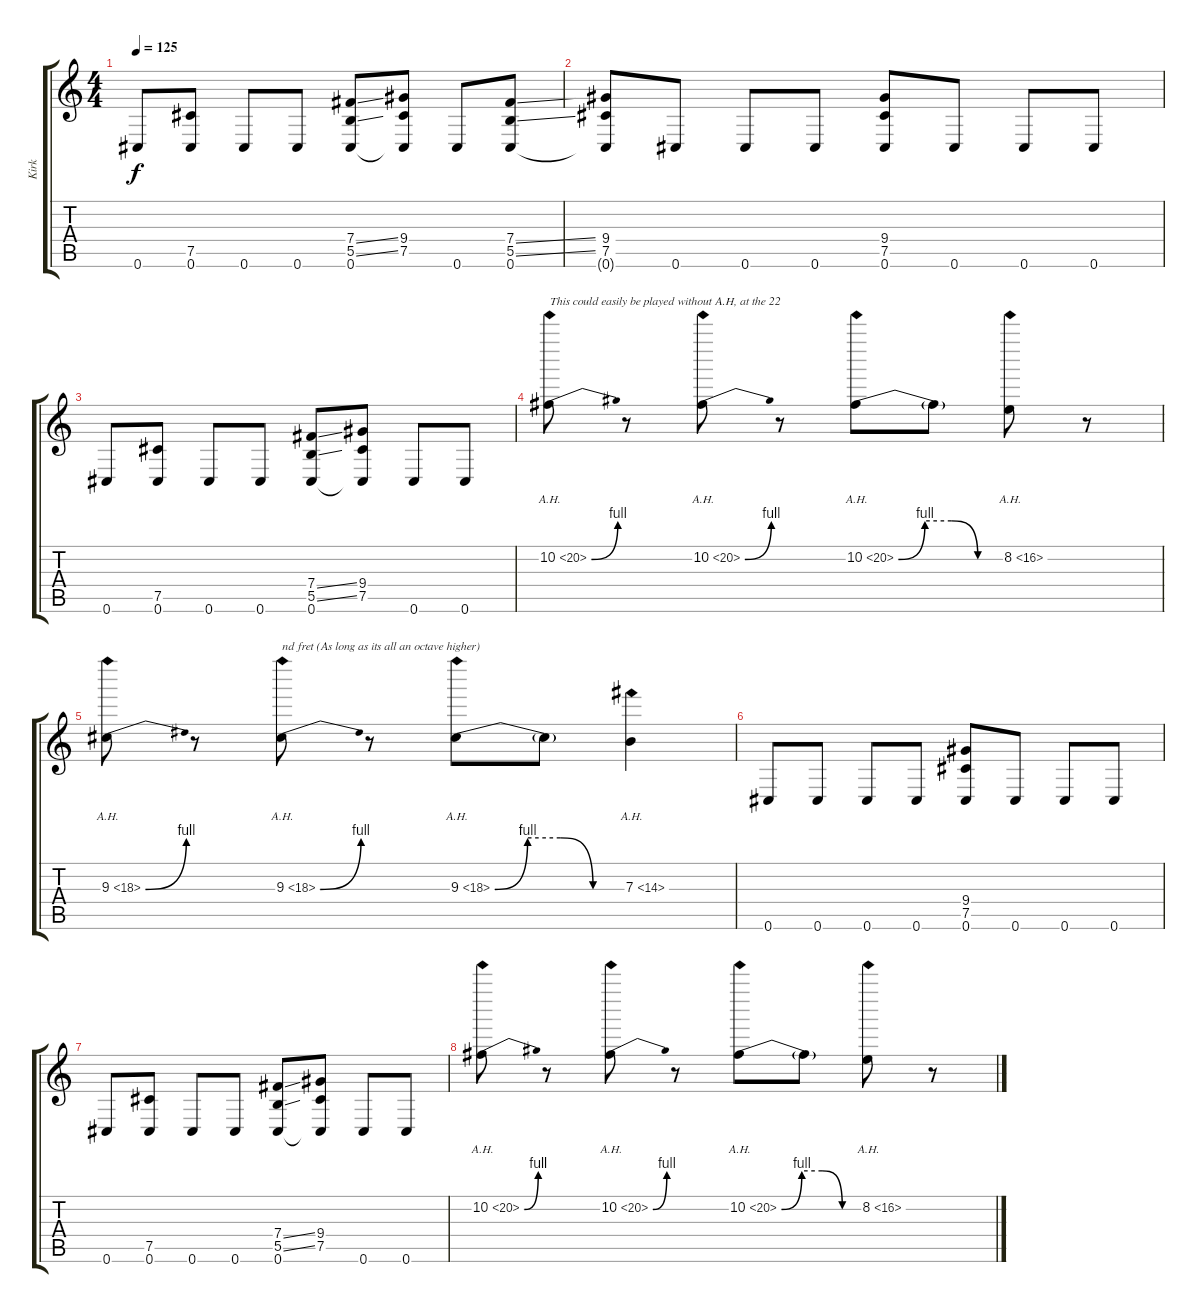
\track ("Kirk" "Kirk") {instrument distortionguitar}
\staff {score tabs}
\tuning (Db4 Ab3 E3 B2 Gb2 Db2) {hide}
\ts (4 4)
\tempo 125
\clef g2
\ks c
0.6.8{dy f} (7.5 0.6).8 0.6.8 0.6.8 (7.4{ss} 5.5{ss} 0.6).8 (9.4 7.5 0.6{t}).8 0.6.8 (7.4{ss} 5.5{ss} 0.6).8 |
(9.4 7.5 0.6{t}).8 0.6.8 0.6.8 0.6.8 (9.4 7.5 0.6).8 0.6.8 0.6.8 0.6.8 |
0.6.8 (7.5 0.6).8 0.6.8 0.6.8 (7.4{ss} 5.5{ss} 0.6).8 (9.4 7.5 0.6{t}).8 0.6.8 0.6.8 |
10.2{be (bend 0 0 60 4) ah 10}.8{txt "This could easily be played without A.H, at the 22"} r.8 10.2{be (bend 0 0 60 4) ah 10}.8 r.8 10.2{be (custom 0 0 15 4 30 4 45 0 60 0) ah 10}.8 10.2{t}.8 8.2{ah 8}.8 r.8 |
9.3{be (bend 0 0 60 4) ah 9}.8 r.8 9.3{be (bend 0 0 60 4) ah 9}.8{txt "nd fret (As long as its all an octave higher)"} r.8 9.3{be (custom 0 0 15 4 30 4 45 0 60 0) ah 9}.8 9.3{t}.8 7.3{ah 7}.4 |
0.6.8 0.6.8 0.6.8 0.6.8 (9.4 7.5 0.6).8 0.6.8 0.6.8 0.6.8 |
0.6.8 (7.5 0.6).8 0.6.8 0.6.8 (7.4{ss} 5.5{ss} 0.6).8 (9.4 7.5 0.6{t}).8 0.6.8 0.6.8 |
10.2{be (bend 0 0 60 4) ah 10}.8 r.8 10.2{be (bend 0 0 60 4) ah 10}.8 r.8 10.2{be (custom 0 0 15 4 30 4 45 0 60 0) ah 10}.8 10.2{t}.8 8.2{ah 8}.8 r.8
